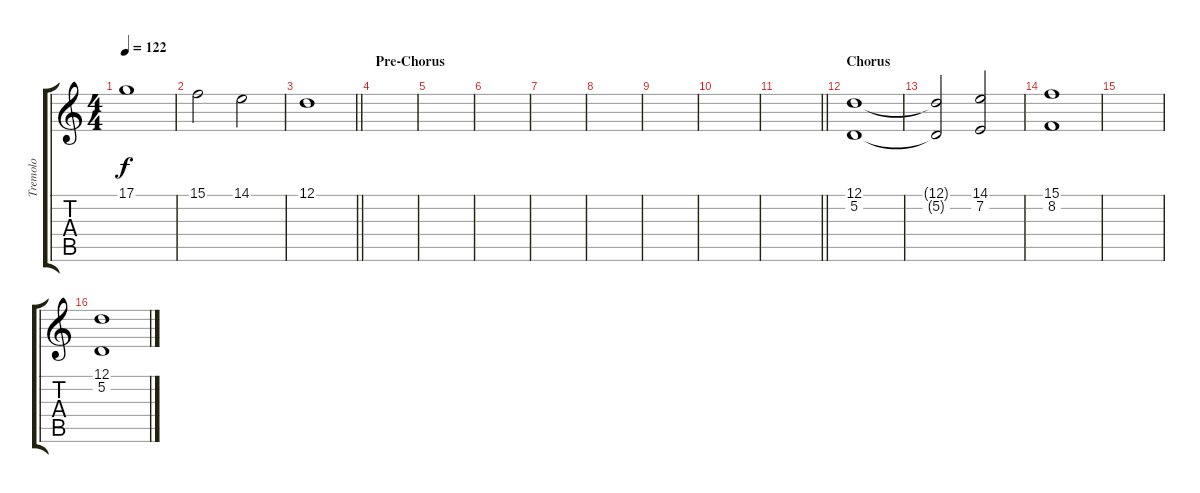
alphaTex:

\track ("Tremolo" "Tremolo") {instrument tremolostrings}
\staff {score tabs}
\tuning (D4 A3 F3 C3 G2 D2) {hide}
\ts (4 4)
\tempo 122
\clef g2
\ks c
17.1.1{dy f} |
15.1.2 14.1.2 |
\barLineRight lightlight
12.1.1 |
\section ("" "Pre-Chorus")
|
|
|
|
|
|
|
\barLineRight lightlight
|
\section ("" "Chorus")
(12.1 5.2).1 |
(12.1{t} 5.2{t}).2 (14.1 7.2).2 |
(15.1 8.2).1 |
|
(12.1 5.2).1
